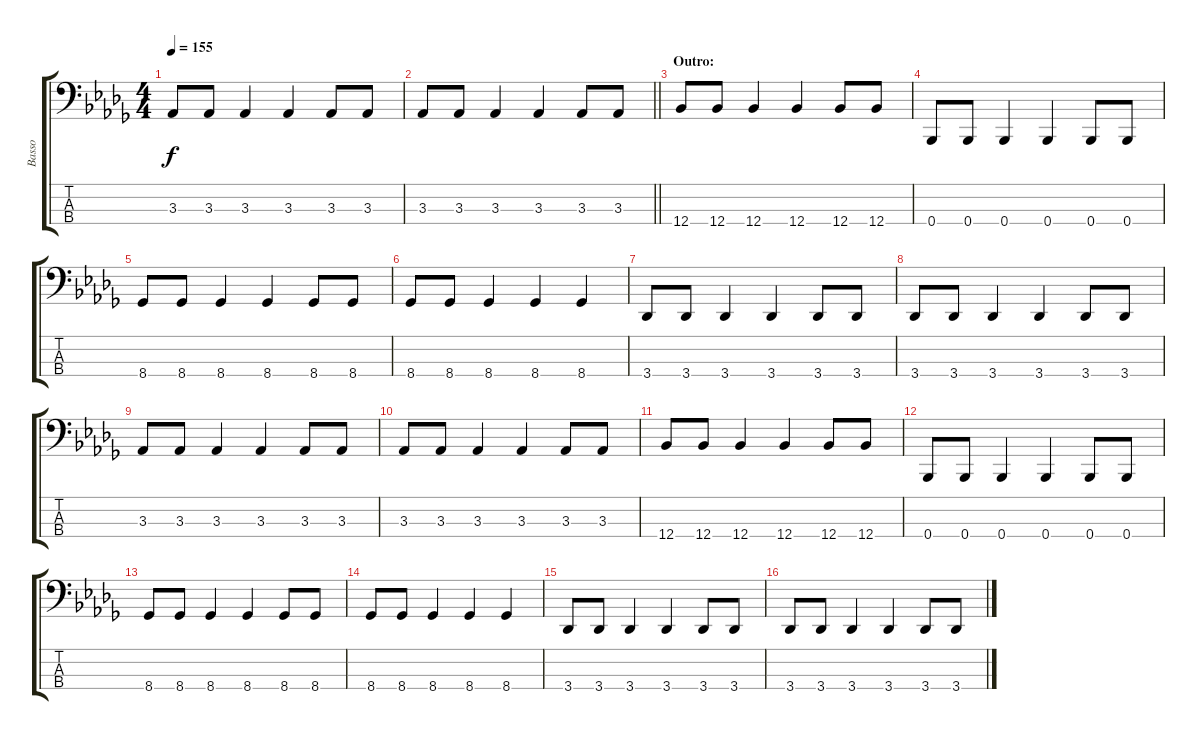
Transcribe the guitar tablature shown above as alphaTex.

\track ("Basso" "Basso") {instrument electricbassfinger}
\staff {score tabs}
\tuning (Eb2 Bb1 F1 Bb0) {hide}
\ts (4 4)
\tempo 155
\clef f4
\ks bbminor
3.3.8{dy f} 3.3.8 3.3.4 3.3.4 3.3.8 3.3.8 |
\barLineRight lightlight
3.3.8 3.3.8 3.3.4 3.3.4 3.3.8 3.3.8 |
\section ("" "Outro:")
12.4.8 12.4.8 12.4.4 12.4.4 12.4.8 12.4.8 |
0.4.8 0.4.8 0.4.4 0.4.4 0.4.8 0.4.8 |
8.4.8 8.4.8 8.4.4 8.4.4 8.4.8 8.4.8 |
8.4.8 8.4.8 8.4.4 8.4.4 8.4.4 |
3.4.8 3.4.8 3.4.4 3.4.4 3.4.8 3.4.8 |
3.4.8 3.4.8 3.4.4 3.4.4 3.4.8 3.4.8 |
3.3.8 3.3.8 3.3.4 3.3.4 3.3.8 3.3.8 |
3.3.8 3.3.8 3.3.4 3.3.4 3.3.8 3.3.8 |
12.4.8 12.4.8 12.4.4 12.4.4 12.4.8 12.4.8 |
0.4.8 0.4.8 0.4.4 0.4.4 0.4.8 0.4.8 |
8.4.8 8.4.8 8.4.4 8.4.4 8.4.8 8.4.8 |
8.4.8 8.4.8 8.4.4 8.4.4 8.4.4 |
3.4.8 3.4.8 3.4.4 3.4.4 3.4.8 3.4.8 |
3.4.8 3.4.8 3.4.4 3.4.4 3.4.8 3.4.8
